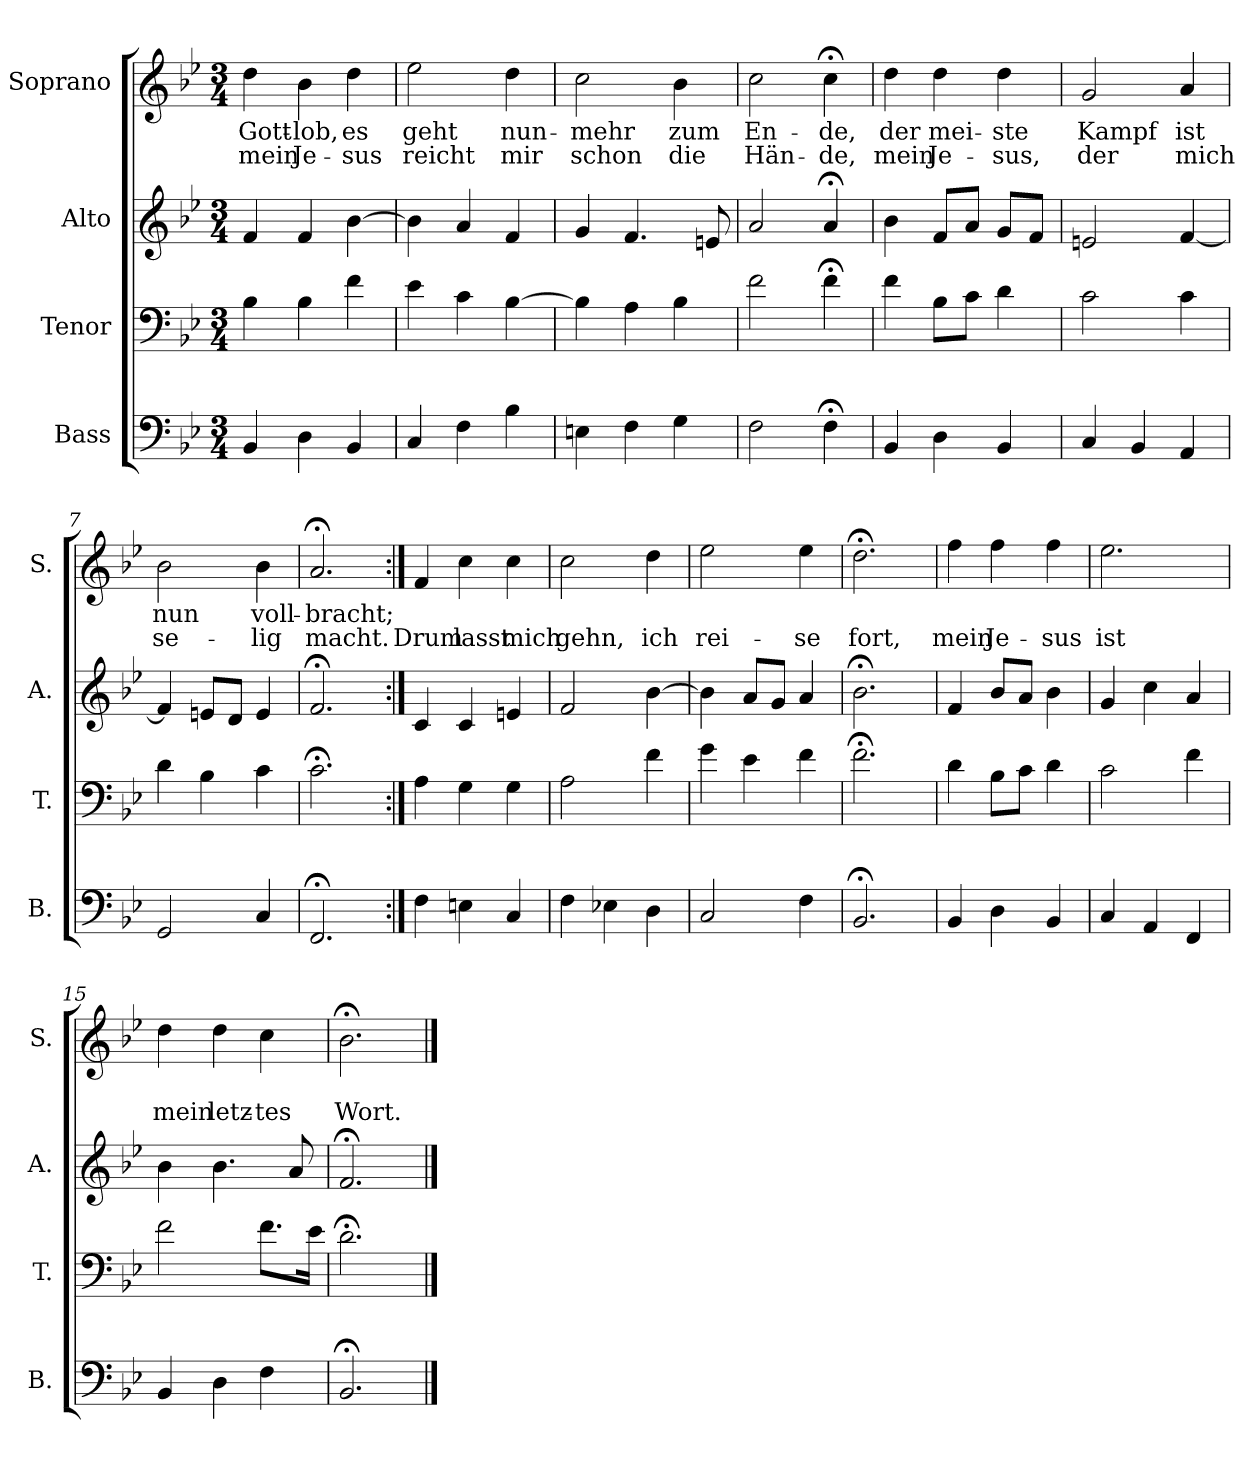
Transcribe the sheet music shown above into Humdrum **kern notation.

**kern	**kern	**kern	**kern	**text	**text
*part4	*part3	*part2	*part1	*part1	*part1
*staff4	*staff3	*staff2	*staff1	*staff1	*staff1
*I"Bass	*I"Tenor	*I"Alto	*I"Soprano	*	*
*I'B.	*I'T.	*I'A.	*I'S.	*	*
*clefF4	*clefF4	*clefG2	*clefG2	*	*
*k[b-e-]	*k[b-e-]	*k[b-e-]	*k[b-e-]	*	*
*B-:	*B-:	*B-:	*B-:	*	*
*M3/4	*M3/4	*M3/4	*M3/4	*	*
=1	=1	=1	=1	=1	=1
4BB-/	4B-\	4f/	4dd\	Gott-	mein
4D\	4B-\	4f/	4b-\	-lob,	Je-
4BB-/	4f\	[4b-\	4dd\	es	-sus
=2	=2	=2	=2	=2	=2
4C/	4e-\	4b-\]	2ee-\	geht	reicht
4F\	4c\	4a/	.	.	.
4B-\	[4B-\	4f/	4dd\	nun-	mir
=3	=3	=3	=3	=3	=3
4En\	4B-\]	4g/	2cc\	-mehr	schon
4F\	4A\	4.f/	.	.	.
4G\	4B-\	.	4b-\	zum	die
.	.	8en/	.	.	.
=4	=4	=4	=4	=4	=4
2F\	2f\	2a/	2cc\	En-	Hän-
4F;<\	4f;<\	4a;</	4cc;<\	-de,	-de,
=5	=5	=5	=5	=5	=5
4BB-/	4f\	4b-\	4dd\	der	mein
4D\	8B-\L	8f/L	4dd\	mei-	Je-
.	8c\J	8a/J	.	.	.
4BB-/	4d\	8g/L	4dd\	-ste	-sus,
.	.	8f/J	.	.	.
=6	=6	=6	=6	=6	=6
4C/	2c\	2en/	2g/	Kampf	der
4BB-/	.	.	.	.	.
4AA/	4c\	[4f/	4a/	ist	mich
=7	=7	=7	=7	=7	=7
2GG/	4d\	4f/]	2b-\	nun	se-
.	4B-\	8en/L	.	.	.
.	.	8d/J	.	.	.
4C/	4c\	4e/	4b-\	voll-	-lig
=8	=8	=8	=8	=8	=8
2.FF;</	2.c;<\	2.f;</	2.a;</	-bracht;	macht.
!!LO:LB:g=z
=9:|!	=9:|!	=9:|!	=9:|!	=9:|!	=9:|!
4F\	4A\	4c/	4f/	.	Drum
4En\	4G\	4c/	4cc\	.	lasst
4C/	4G\	4en/	4cc\	.	mich
=10	=10	=10	=10	=10	=10
4F\	2A\	2f/	2cc\	.	gehn,
4E-X\	.	.	.	.	.
4D\	4f\	[4b-\	4dd\	.	ich
=11	=11	=11	=11	=11	=11
2C/	4g\	4b-\]	2ee-\	.	rei-
.	4e-\	8a/L	.	.	.
.	.	8g/J	.	.	.
4F\	4f\	4a/	4ee-\	.	-se
=12	=12	=12	=12	=12	=12
2.BB-;</	2.f;<\	2.b-;<\	2.dd;<\	.	fort,
=13	=13	=13	=13	=13	=13
4BB-/	4d\	4f/	4ff\	.	mein
4D\	8B-\L	8b-/L	4ff\	.	Je-
.	8c\J	8a/J	.	.	.
4BB-/	4d\	4b-\	4ff\	.	-sus
=14	=14	=14	=14	=14	=14
4C/	2c\	4g/	2.ee-\	.	ist
4AA/	.	4cc\	.	.	.
4FF/	4f\	4a/	.	.	.
=15	=15	=15	=15	=15	=15
4BB-/	2f\	4b-\	4dd\	.	mein
4D\	.	4.b-\	4dd\	.	letz-
4F\	8.f\L	.	4cc\	.	-tes
.	.	8a/	.	.	.
.	16e-\Jk	.	.	.	.
=16	=16	=16	=16	=16	=16
2.BB-;</	2.d;<\	2.f;</	2.b-;<\	.	Wort.
==	==	==	==	==	==
*-	*-	*-	*-	*-	*-
